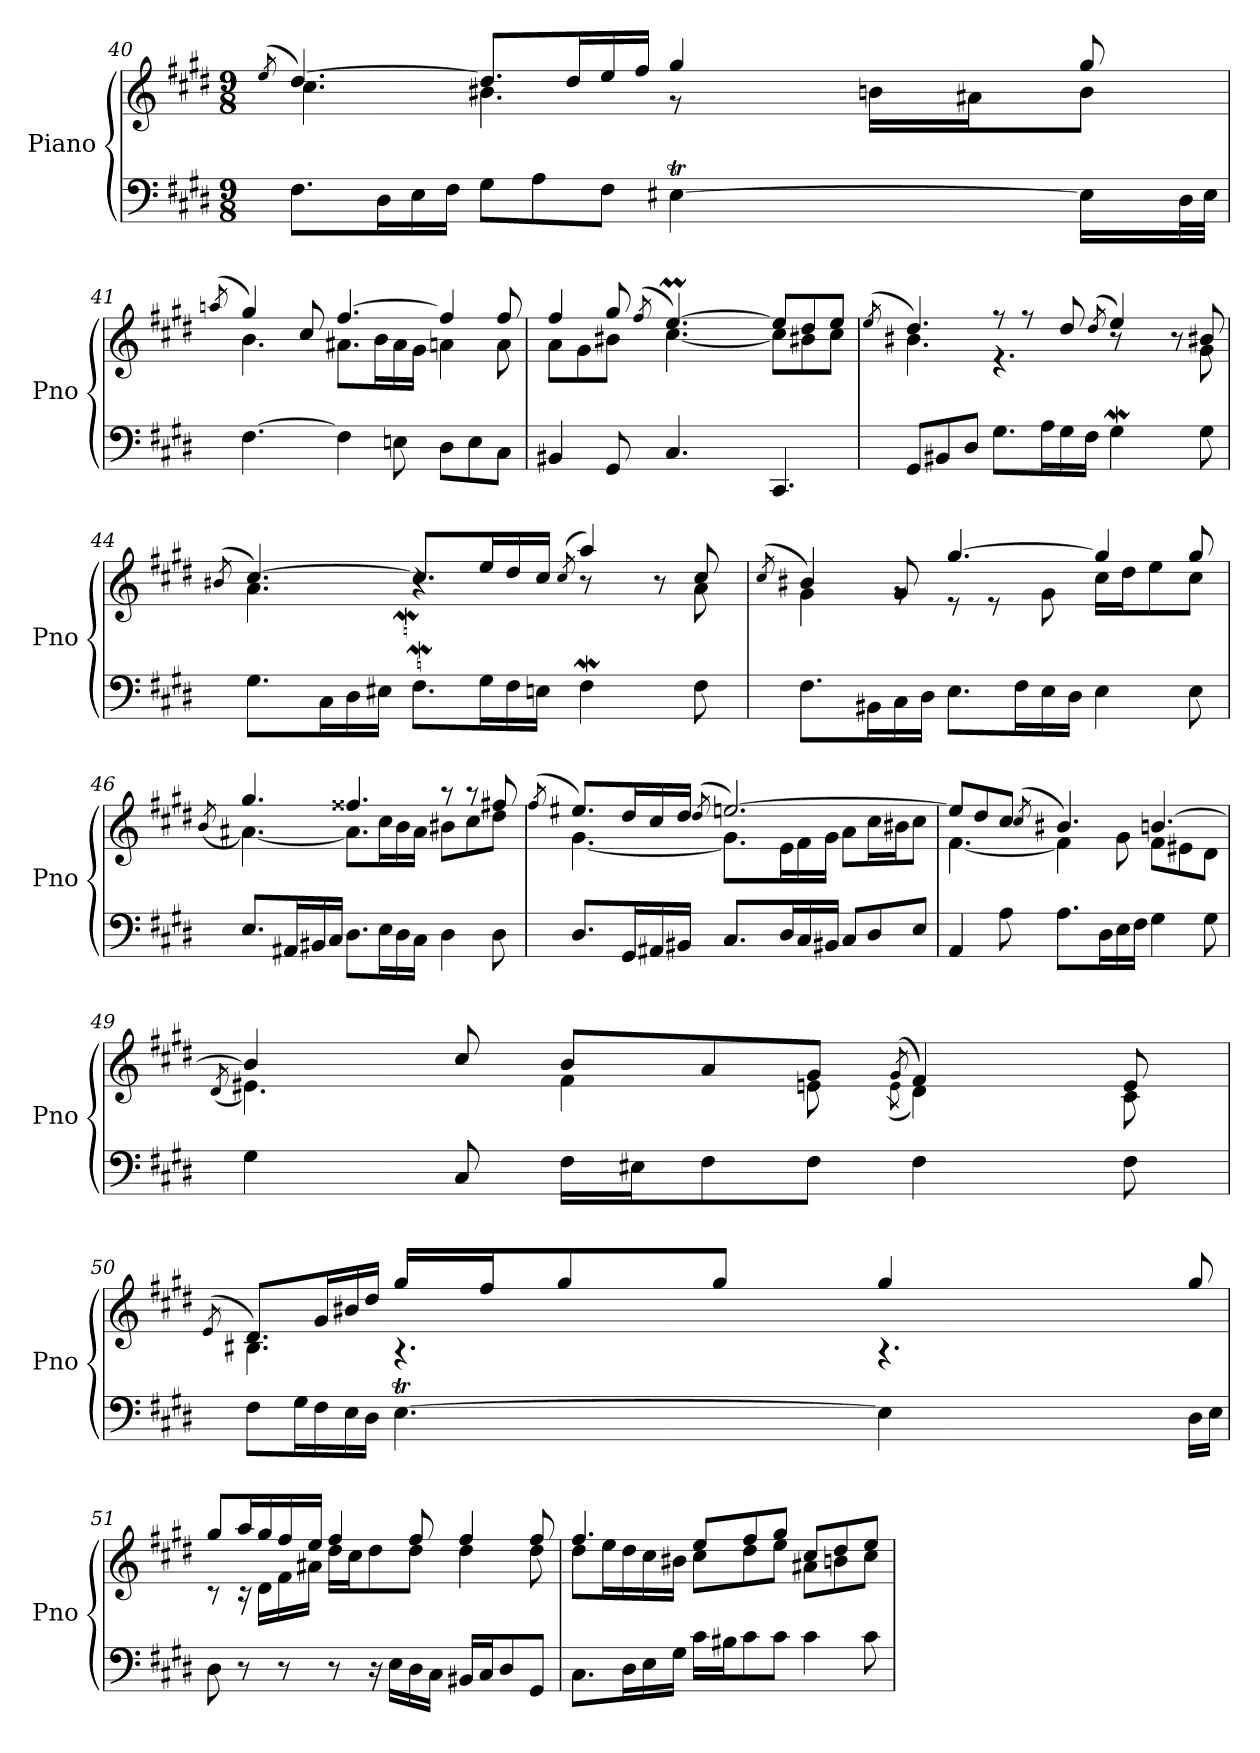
**kern	**kern
*part1	*part1
*staff2	*staff1
*I"Piano	*
*I'Pno	*
*clefF4	*clefG2
*k[f#c#g#d#]	*k[f#c#g#d#]
*M9/8	*M9/8
=40	=40
.	(>8qee/
*^	*^
*	*	*	*^
8.F#\L	2.ryy	[4.dd#/)	4.cc#\	8ee!yy
.	.	.	.	8dd#!yy
16D#\L	.	.	.	.
16E\	.	.	.	2..ryy
16F#\JJ	.	.	.	.
8G#\L	.	8.dd#/L]	4.b#X\	.
8A\	.	.	.	.
.	.	16dd#/L	.	.
8F#\J	.	16ee/	.	.
.	.	16ff#/JJ	.	.
[4E#Xt\	64F#!yy	4gg#/	8r	.
.	64E#!yy	.	.	.
.	64F#!yy	.	.	.
.	64E#!yy	.	.	.
.	64F#!yy	.	.	.
.	64E#!yy	.	.	.
.	64F#!yy	.	.	.
.	64E#!yy	.	.	.
.	64F#!yy	.	16bn\LL	.
.	64E#!yy	.	.	.
.	64F#!yy	.	.	.
.	64E#!yy	.	.	.
.	64F#!yy	.	16a#X\J	.
.	64E#!yy	.	.	.
.	64F#!yy	.	.	.
.	64E#!yy	.	.	.
16E#\LL]	64F#!yy	8gg#/	8b\J	.
.	64E#!yy	.	.	.
.	64F#!yy	.	.	.
.	64E#!yy	.	.	.
32D#\L	16ryy	.	.	.
32E#\JJJ	.	.	.	.
*v	*v	*	*	*
!!LO:LB:g=z	!!	!!
=41	=41	=41	=41
.	(>8qaan/	.	.
[4.F#\	4gg#/)	4.b\	8aa!yy
.	.	.	8gg#!yy
.	8cc#/	.	2..ryy
4F#\]	[4.ff#/	8.a#X\L	.
.	.	16b\L	.
8En\	.	16a#\	.
.	.	16g#\JJ	.
8D#\L	4ff#/]	4an\	.
8E\	.	.	.
8C#\J	8ff#/	8a\	.
=42	=42	=42	=42
4BB#X/	4ff#/	8a\L	4.ryy
.	.	8g#\	.
8GG#/	8gg#/	8b#X\J	.
.	(>8qff#/	.	.
4.C#/	[4.eeM/)	[4.cc#\	8ff#!yy
.	.	.	64ee!yy
.	.	.	64ff#!yy
.	.	.	[8..ee!yy
4.CC#/	8ee/L]	8cc#\L]	8ee!yy]
.	8dd#/	8b#X\	4ryy
.	8ee/J	8cc#\J	.
=43	=43	=43	=43
.	(>8qee/	.	.
*^	*	*	*
8GG#/L	2.ryy	4.dd#/)	4.b#X\	8ee!yy
8BB#X/	.	.	.	4dd#!yy
8D#/J	.	.	.	.
8.G#\L	.	8r	4.r	4.ryy
.	.	8r	.	.
16A\L	.	.	.	.
16G#\	.	8dd#/	.	.
16F#\JJ	.	.	.	.
.	.	(8qdd#/	.	.
4G#W\	64G#!yy	4ee/)	8r	8dd#!yy
.	64F#!yy	.	.	.
.	8..G#!yy	.	.	.
.	.	.	8r	8ee!yy
8G#\	8ryy	8b#X/	8g#\	8ryy
*v	*v	*	*	*
!!LO:LB:g=z	!!	!!
=44	=44	=44	=44
.	(>8qb#X/	.	.
*^	*	*	*
*	*^	*	*	*
8.G#\L	2.ryy	4.ryy	[4.cc#/)	4.a\	8b#!yy
.	.	.	.	.	4..cc#!yy
16C#\L	.	.	.	.	.
16D#\	.	.	.	.	.
16E#X\JJ	.	.	.	.	.
8.F#W\L	.	[8F#W!yy	8.cc#/L]	4.r	.
.	.	16F#!yy]	.	.	.
16G#\L	.	2ryy	16ee/L	.	8.ryy
16F#\	.	.	16dd#/	.	.
16En\JJ	.	.	16cc#/JJ	.	.
.	.	.	(>8qcc#/	.	.
4F#W\	64F#!yy	.	4aa/)	8r	8cc#!yy
.	64E!yy	.	.	.	.
.	8..F#!yy	.	.	.	.
.	.	.	.	8r	8aa!yy
8F#\	8ryy	.	8cc#/	8a\	8ryy
.	.	16ryy	.	.	.
*v	*v	*v	*	*	*
=45	=45	=45	=45
.	(>8qcc#/	.	.
8.F#\L	4b#X/)	4g#\	8cc#!yy
.	.	.	8b#!yy
16BB#X\L	.	.	.
16C#\	8g#/	8rg	2..ryy
16D#\JJ	.	.	.
8.E\L	[4.gg#/	8r	.
.	.	8r	.
16F#\L	.	.	.
16E\	.	8g#\	.
16D#\JJ	.	.	.
4E\	4gg#/]	16cc#\LL	.
.	.	16dd#\J	.
.	.	8ee\	.
8E\	8gg#/	8cc#\J	.
=46	=46	=46	=46
.	.	(8qb/	.
8.E/L	4.gg#/	[4.a#X\)	8b!yy
.	.	.	4..a#!yy
16AA#X/L	.	.	.
16BB#X/	.	.	.
16C#/JJ	.	.	.
8.D#\L	4.ff##X/	8.a#\L]	.
16E\L	.	16cc#\L	2ryy
16D#\	.	16b\	.
16C#\JJ	.	16a#\JJ	.
4D#\	8r	8b#X\L	.
.	8r	8cc#\	.
8D#\	8ff#X/	8dd#\J	.
.	.	.	16ryy
!!LO:LB:g=z	!!	!!
=47	=47	=47	=47
.	(>8qff#/	.	.
8.D#/L	8.ee#X/L)	[4.g#\	16ff#!yy
.	.	.	8ee#!yy
16GG#/L	16dd#/L	.	8.ryy
16AA#X/	16cc#/	.	.
16BB#X/JJ	16dd#/JJ	.	.
.	(>8qdd#/	.	.
8.C#/L	[2.een/)	8.g#\L]	8dd#!yy
.	.	.	[4.ee!yy
16D#/L	.	16e\L	.
16C#/	.	16f#\	.
16BB#X/JJ	.	16g#\JJ	.
8C#/L	.	8a\L	.
8D#/	.	16cc#\L	4ee!yy_
.	.	16b#X\J	.
8E/J	.	8cc#\J	.
=48	=48	=48	=48
4AA/	8ee/L]	[4.f#\	8ee!yy]
.	8dd#/	.	4ryy
8A\	8cc#/J	.	.
.	(>8qcc#/	.	.
8.A\L	4.b#X/)	4f#\]	8cc#!yy
.	.	.	4b#!yy
16D#\L	.	.	.
16E\	.	8g#\	.
16F#\JJ	.	.	.
4G#\	[4.bn/	8f#\L	4.ryy
.	.	8e#X\	.
8G#\	.	8d#\J	.
=49	=49	=49	=49
.	.	(8qd#/	.
4G#\	4b/]	4.e#X\)	8d#!yy
.	.	.	4e#!yy
8C#/	8cc#/	.	.
16F#\LL	8b/L	4f#\	4.ryy
16E#X\J	.	.	.
8F#\	8a/	.	.
8F#\J	8g#/J	8en\	.
.	(>8qg#/	(8qe\	.
4F#\	4f#/)	4d#\)	8e!yy 8g#!yy
.	.	.	8d#!yy 8f#!yy
8F#\	8e/	8c#\	8ryy
!!LO:LB:g=z	!!	!!
=50	=50	=50	=50
.	(>8qe/	.	.
*^	*	*	*
8F#\L	4.ryy	8.d#/L)	4.B#X\	16e!yy
.	.	.	.	8d#!yy
16G#\L	.	.	.	.
16F#\	.	16g#/L	.	2...ryy
16E\	.	16b#X/	.	.
16D#\JJ	.	16dd#/JJ	.	.
[4.ET\	64F#!yy	16gg#/LL	4.r	.
.	64E!yy	.	.	.
.	64F#!yy	.	.	.
.	64E!yy	.	.	.
.	64F#!yy	16ff#/J	.	.
.	64E!yy	.	.	.
.	64F#!yy	.	.	.
.	64E!yy	.	.	.
.	64F#!yy	8gg#/	.	.
.	64E!yy	.	.	.
.	64F#!yy	.	.	.
.	64E!yy	.	.	.
.	64F#!yy	.	.	.
.	64E!yy	.	.	.
.	64F#!yy	.	.	.
.	64E!yy	.	.	.
.	64F#!yy	8gg#/J	.	.
.	64E!yy	.	.	.
.	64F#!yy	.	.	.
.	64E!yy	.	.	.
.	64F#!yy	.	.	.
.	64E!yy	.	.	.
.	64F#!yy	.	.	.
.	64E!yy	.	.	.
4E\]	64F#!yy	4gg#/	4.r	.
.	64E!yy	.	.	.
.	64F#!yy	.	.	.
.	64E!yy	.	.	.
.	64F#!yy	.	.	.
.	64E!yy	.	.	.
.	64F#!yy	.	.	.
.	64E!yy	.	.	.
.	64F#!yy	.	.	.
.	64E!yy	.	.	.
.	64F#!yy	.	.	.
.	64E!yy	.	.	.
.	64F#!yy	.	.	.
.	64E!yy	.	.	.
.	64F#!yy	.	.	.
.	64E!yy	.	.	.
16D#\LL	8ryy	8gg#/	.	.
16E\JJ	.	.	.	.
*v	*v	*	*	*
*	*	*v	*v
=51	=51	=51
8D#\	8gg#/L	8r
8r	16aa/L	16r
.	16gg#/	16d#\LL
8r	16ff#/	16f#\
.	16ee/JJ	16a#X\JJ
8r	4ff#/	16dd#\LL
.	.	16cc#\J
16r	.	8dd#\
16E\LL	.	.
16D#\	8ff#/	8dd#\J
16C#\JJ	.	.
16BB#X/LL	4ff#/	4dd#\
16C#/J	.	.
8D#/	.	.
8GG#/J	8ff#/	8dd#\
=52	=52	=52
8.C#\L	4.ff#/	8dd#\L
.	.	16ee\L
16D#\L	.	16dd#\
16E\	.	16cc#\
16G#\JJ	.	16b#X\JJ
16c#\LL	8ee/L	8cc#\L
16B#X\J	.	.
8c#\	8ff#/	8dd#\
8c#\J	8gg#/J	8ee\J
4c#\	8cc#/L	8a#X\L
.	8dd#/	8bn\
8c#\	8ee/J	8cc#\J
*	*v	*v
=	=
*-	*-
